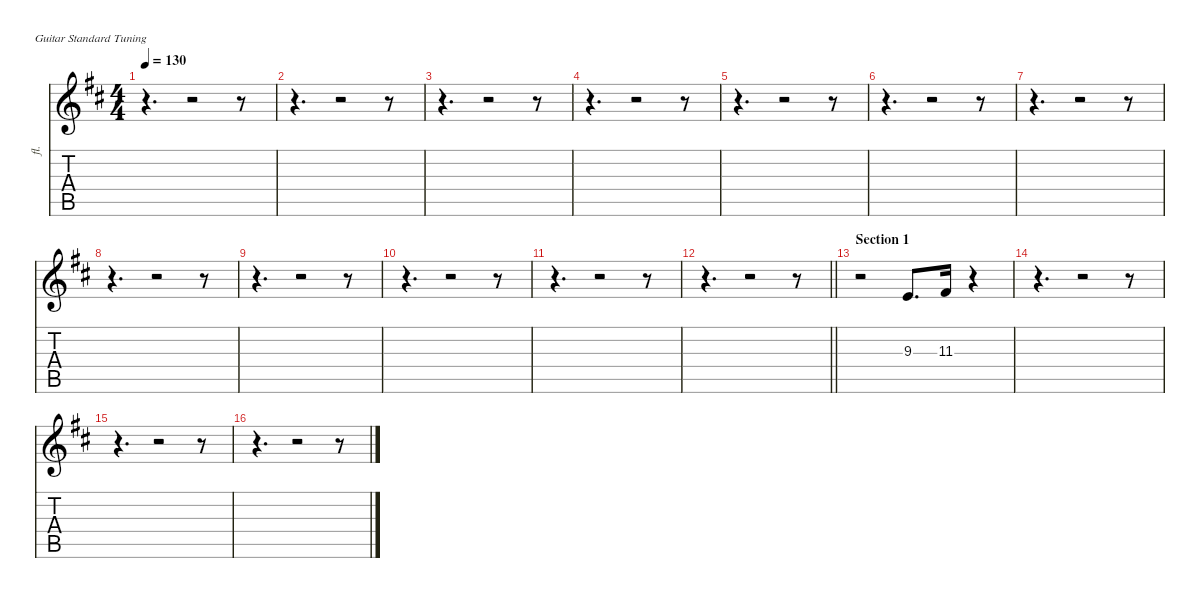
\defaultSystemsLayout 4
\hideDynamics
\bracketExtendMode nobrackets
\otherSystemsTrackNameOrientation horizontal
\track ("Flute" "fl.") {instrument panflute}
\staff {score tabs}
\tuning (E4 B3 G3 D3 A2 E2)
\ts (4 4)
\tempo 130
\clef g2
\ks d
r.4{d dy f} r.2 r.8 |
r.4{d} r.2 r.8 |
r.4{d} r.2 r.8 |
r.4{d} r.2 r.8 |
r.4{d} r.2 r.8 |
r.4{d} r.2 r.8 |
r.4{d} r.2 r.8 |
r.4{d} r.2 r.8 |
r.4{d} r.2 r.8 |
r.4{d} r.2 r.8 |
r.4{d} r.2 r.8 |
\barLineRight lightlight
r.4{d} r.2 r.8 |
\section ("" "Section 1")
r.2 9.3{acc forcenatural}.8{d} 11.3{acc #}.16 r.4 |
r.4{d} r.2 r.8 |
r.4{d} r.2 r.8 |
r.4{d} r.2 r.8
